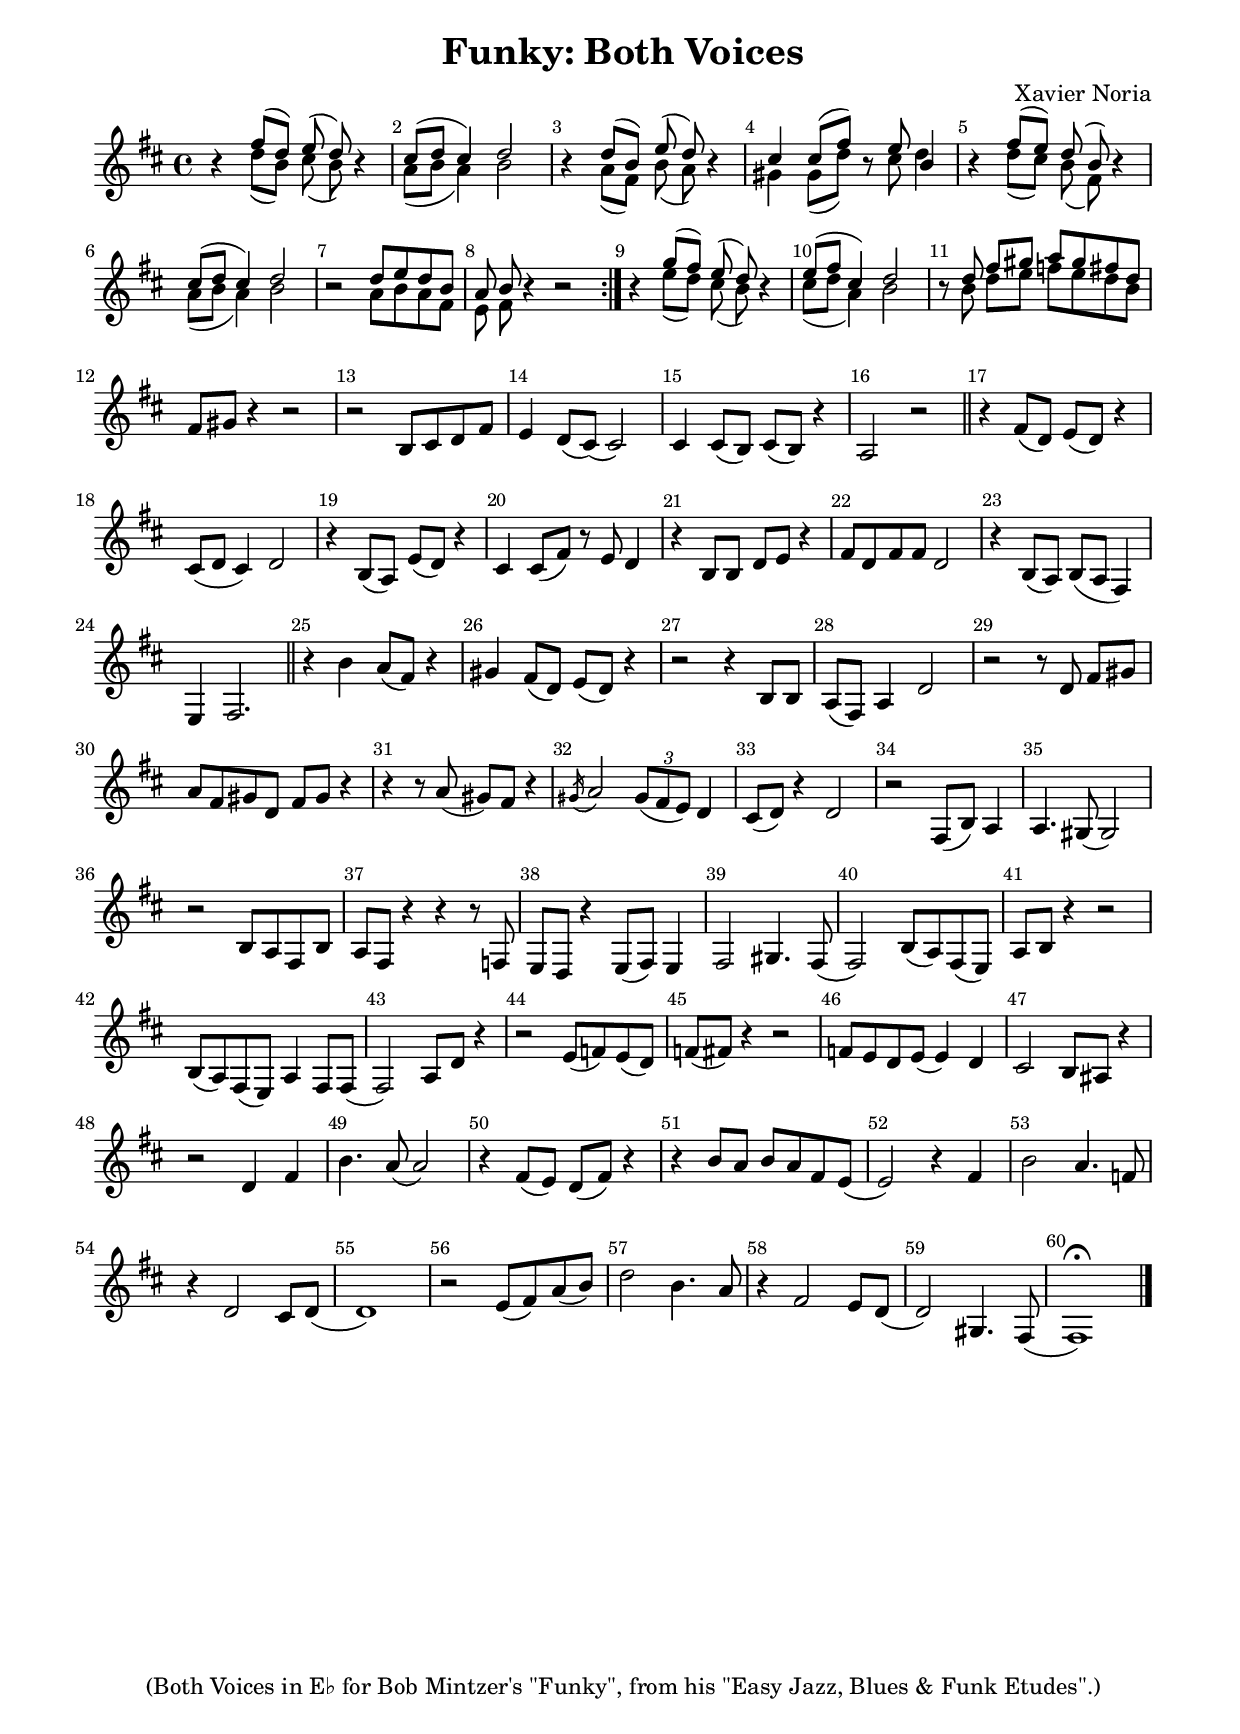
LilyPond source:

\version "2.16.1"

\include "../shared/common.ly"

\header {
  title    = "Funky: Both Voices"
  composer = "Xavier Noria"
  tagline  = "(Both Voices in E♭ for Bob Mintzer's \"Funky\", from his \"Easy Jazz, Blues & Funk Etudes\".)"
}

melody = \relative c'' {
  \clef treble
  \key d \major
  \time 4/4
  
  \repeat volta 2 {
    % 1
    r4 << fs8( \\ d8( >> << d8) \\ b8) >> << e8( \\ cs8( >> << d8) \\ b8) >> r4 |

    % 2
    << cs8( \\ a8( >> << d8 \\ b >> << cs4) \\ a) >> << d2 \\ b >> |

    % 3
    r4 << d8( \\ a8( >> << b8) \\ fs8) >> << e'8( \\ b8( >> << d8) \\ a) >> r4 |

    % 4
    << cs4 \\ gs4 >> << cs8( \\ gs8( >> << fs'8) \\ d8) >> r8 << e8 \\ cs8 >> << b4 \\ d4>> |

    % 5
    r4 << fs8( \\ d8( >> << e8) \\ cs8) >> << d8( \\ b8( >> << b8) \\ fs8) >> r4 |

    % 6
    << cs'8( \\ a8( >> << d8 \\ b8 >> << cs4) \\ a4) >> << d2 \\ b2 >> |

    % 7
    r2 << d8 \\ a8 >> << e'8 \\ b8 >> << d8 \\ a8 >> << b8 \\ fs8 >> |

    % 8
    << a8 \\ e8 >> << b'8 \\ fs8 >> r4 r2 |
  }

  % ---------------------------------------------------------------------------

  % 9
  r4 << g'8( \\ e8( >> << fs8) \\ d8) >> << e8( \\ cs8( >> << d8) \\ b8) >> r4 |

  % 10
  << e8( \\ cs8( >> << fs8 \\ d >> << cs4) \\ a4) >> << d2 \\ b >> |

  % 11
  r8 << d8 \\ b8 >> << fs'8[ \\ d8[ >> << gs8] \\ e8] >> << a8 \\ f8 >> << gs8 \\ e8 >> << fs8 \\ d8 >> << d8 \\ b8 >> |

  % 12
  fs8 gs8 r4 r2 |

  % 13
  r2 b,8 cs8 d8 fs8 |

  % 14
  e4 d8( cs8)( cs2)

  % 15
  cs4 cs8( b8) cs8( b8) r4 |

  % 16
  a2 r2 \bar "||"

  % ---------------------------------------------------------------------------

  % 17
  r4 fs'8( d8) e8( d8) r4 |

  % 18
  cs8( d8 cs4) d2 |

  % 19
  r4 b8( a8) e'8( d8) r4 |

  % 20
  cs4 cs8( fs8) r8 e8 d4 |

  % 21
  r4 b8 b8 d8 e8 r4 |

  % 22
  fs8 d8 fs8 fs8 d2 |

  % 23
  r4 b8( a8) b8( a8 fs4) |

  % 24
  e4 fs2. \bar "||"

  % ---------------------------------------------------------------------------

  % 25
  r4 b'4 a8( fs8) r4 |

  % 26
  gs4 fs8( d8) e8( d8) r4 |

  % 27
  r2 r4 b8 b8 |

  % 28
  a8( fs8) a4 d2 |

  % 29
  r2 r8 d8 fs8[ gs8] |

  % 30
  a8 fs8 gs8 d8 fs8 gs8 r4 |

  % 31
  r4 r8 a8( gs8) fs8 r4 |

  % 32
  \acciaccatura gs16 a2 \times 2/3 { gs8( fs8 e8) } d4 |

  % 33
  cs8( d8) r4 d2 |

  % 34
  r2 fs,8( b8) a4

  % 35
  a4. gs8( gs2) |

  % 36
  r2 b8 a8 fs8 b8 |

  % 37
  a8 fs8 r4 r4 r8 f8 |

  % 38
  e8 d8 r4 e8( fs8) e4 |

  % 39
  fs2 gs4. fs8( |

  % 40
  fs2) b8( a8) fs8( e8) |

  % 41
  a8 b8 r4 r2 |

  % 42
  b8( a8) fs8( e8) a4 fs8 fs8( |

  % 43
  fs2) a8 d8 r4 |

  % 44
  r2 e8( f8) e8( d8) |

  % 45
  f8( fs8) r4 r2 |

  % 46
  f8 e8 d8 e8( e4) d4 |

  % 47
  cs2 b8 as8 r4 |

  % 48
  r2 d4 fs4 |

  % 49
  b4. a8( a2) |

  % 50
  r4 fs8( e8) d8( fs8) r4 |

  % 51
  r4 b8 a8 b8 a8 fs8 e8( |

  % 52
  e2) r4 fs4 |

  % 53
  b2 a4. f8 |

  % 54
  r4 d2 cs8 d8( |

  % 55
  d1)

  % 56
  r2 e8( fs8) a8( b8) |

  % 57
  d2 b4. a8 |

  % 58
  r4 fs2 e8 d8(

  % 59
  d2) gs,4. fs8(

  % 60
  fs1)\fermata \bar "|."
}

\score {
  { \melody }
}
